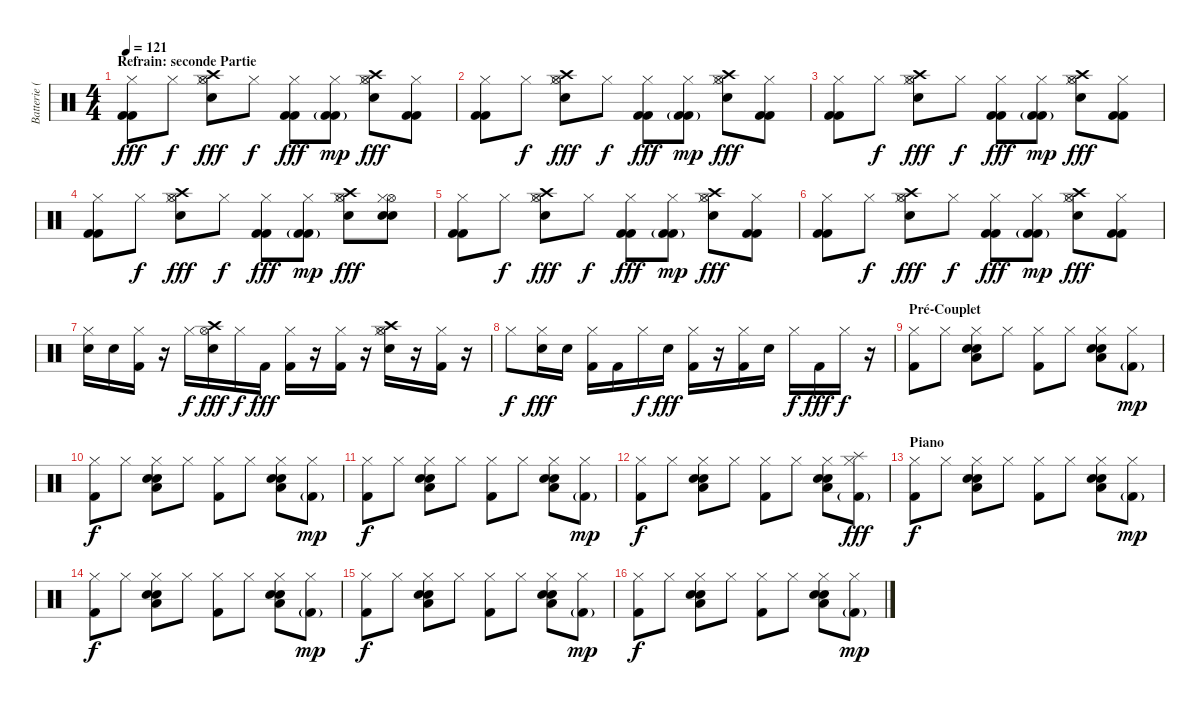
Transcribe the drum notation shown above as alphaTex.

\track ("Batterie (Dominic Howard)" "Batterie (") {instrument percussion}
\staff {score}
\articulation defaults
\ts (4 4)
\section ("" "Refrain: seconde Partie")
\tempo 121
\clef neutral
\ks c
("Kick (hit) 2" "Kick (hit) 2" "Hi-Hat (closed)").8{dy fff} "Hi-Hat (closed)".8{dy f} ("Electric Snare (hit)" "Crash high (hit)" "Hi-Hat (open)" "Hi-Hat (closed)").8{dy fff} "Hi-Hat (closed)".8{dy f} ("Kick (hit) 2" "Kick (hit) 2" "Hi-Hat (closed)").8{dy fff} ("Kick (hit) 2"{g} "Kick (hit) 2"{g} "Hi-Hat (closed)").8{dy mp} ("Electric Snare (hit)" "Crash high (hit)" "Hi-Hat (open)" "Hi-Hat (closed)").8{dy fff} ("Kick (hit) 2" "Kick (hit) 2" "Hi-Hat (closed)").8 |
("Kick (hit) 2" "Kick (hit) 2" "Hi-Hat (closed)").8 "Hi-Hat (closed)".8{dy f} ("Electric Snare (hit)" "Crash high (hit)" "Hi-Hat (open)" "Hi-Hat (closed)").8{dy fff} "Hi-Hat (closed)".8{dy f} ("Kick (hit) 2" "Kick (hit) 2" "Hi-Hat (closed)").8{dy fff} ("Kick (hit) 2"{g} "Kick (hit) 2"{g} "Hi-Hat (closed)").8{dy mp} ("Electric Snare (hit)" "Crash high (hit)" "Hi-Hat (open)" "Hi-Hat (closed)").8{dy fff} ("Kick (hit) 2" "Kick (hit) 2" "Hi-Hat (closed)").8 |
("Kick (hit) 2" "Kick (hit) 2" "Hi-Hat (closed)").8 "Hi-Hat (closed)".8{dy f} ("Electric Snare (hit)" "Crash high (hit)" "Hi-Hat (open)" "Hi-Hat (closed)").8{dy fff} "Hi-Hat (closed)".8{dy f} ("Kick (hit) 2" "Kick (hit) 2" "Hi-Hat (closed)").8{dy fff} ("Kick (hit) 2"{g} "Kick (hit) 2"{g} "Hi-Hat (closed)").8{dy mp} ("Electric Snare (hit)" "Crash high (hit)" "Hi-Hat (open)" "Hi-Hat (closed)").8{dy fff} ("Kick (hit) 2" "Kick (hit) 2" "Hi-Hat (closed)").8 |
("Kick (hit) 2" "Kick (hit) 2" "Hi-Hat (closed)").8 "Hi-Hat (closed)".8{dy f} ("Electric Snare (hit)" "Crash high (hit)" "Hi-Hat (open)" "Hi-Hat (closed)").8{dy fff} "Hi-Hat (closed)".8{dy f} ("Kick (hit) 2" "Kick (hit) 2" "Hi-Hat (closed)").8{dy fff} ("Kick (hit) 2"{g} "Kick (hit) 2"{g} "Hi-Hat (closed)").8{dy mp} ("Electric Snare (hit)" "Crash high (hit)" "Hi-Hat (open)" "Hi-Hat (closed)").8{dy fff} ("Electric Snare (hit)" "Electric Snare (hit)" "Hi-Hat (open)" "Hi-Hat (closed)").8 |
("Kick (hit) 2" "Kick (hit) 2" "Hi-Hat (closed)").8 "Hi-Hat (closed)".8{dy f} ("Electric Snare (hit)" "Crash high (hit)" "Hi-Hat (open)" "Hi-Hat (closed)").8{dy fff} "Hi-Hat (closed)".8{dy f} ("Kick (hit) 2" "Kick (hit) 2" "Hi-Hat (closed)").8{dy fff} ("Kick (hit) 2"{g} "Kick (hit) 2"{g} "Hi-Hat (closed)").8{dy mp} ("Electric Snare (hit)" "Crash high (hit)" "Hi-Hat (open)" "Hi-Hat (closed)").8{dy fff} ("Kick (hit) 2" "Kick (hit) 2" "Hi-Hat (closed)").8 |
("Kick (hit) 2" "Kick (hit) 2" "Hi-Hat (closed)").8 "Hi-Hat (closed)".8{dy f} ("Electric Snare (hit)" "Crash high (hit)" "Hi-Hat (open)" "Hi-Hat (closed)").8{dy fff} "Hi-Hat (closed)".8{dy f} ("Kick (hit) 2" "Kick (hit) 2" "Hi-Hat (closed)").8{dy fff} ("Kick (hit) 2"{g} "Kick (hit) 2"{g} "Hi-Hat (closed)").8{dy mp} ("Electric Snare (hit)" "Crash high (hit)" "Hi-Hat (open)" "Hi-Hat (closed)").8{dy fff} ("Kick (hit) 2" "Kick (hit) 2" "Hi-Hat (closed)").8 |
("Electric Snare (hit)" "Hi-Hat (closed)").16 "Electric Snare (hit)".16 ("Kick (hit) 2" "Hi-Hat (closed)").16 r.16 "Hi-Hat (closed)".16{dy f} ("Crash high (hit)" "Hi-Hat (open)" "Electric Snare (hit)").16{dy fff} "Hi-Hat (closed)".16{dy f} "Kick (hit) 2".16{dy fff} ("Kick (hit) 2" "Hi-Hat (closed)").16 r.16 ("Kick (hit) 2" "Hi-Hat (closed)").16 r.16 ("Hi-Hat (open)" "Crash high (hit)" "Electric Snare (hit)" "Hi-Hat (closed)").16 r.16 ("Kick (hit) 2" "Hi-Hat (closed)").16 r.16 |
"Hi-Hat (closed)".8{dy f} ("Electric Snare (hit)" "Hi-Hat (closed)").16{dy fff} "Electric Snare (hit)".16 ("Kick (hit) 2" "Hi-Hat (closed)").16 "Kick (hit) 2".16 "Hi-Hat (closed)".16{dy f} "Electric Snare (hit)".16{dy fff} ("Kick (hit) 2" "Hi-Hat (closed)").16 r.16 ("Kick (hit) 2" "Hi-Hat (closed)").16 "Electric Snare (hit)".16 "Hi-Hat (closed)".16{dy f} "Kick (hit) 2".16{dy fff} "Hi-Hat (closed)".16{dy f} r.16 |
\section ("" "Pré-Couplet")
("Kick (hit) 2" "Hi-Hat (closed)").8 "Hi-Hat (closed)".8 ("Electric Snare (hit)" "Low Floor Tom (hit)" "Hand Clap (hit)" "Hi-Hat (closed)").8 "Hi-Hat (closed)".8 ("Kick (hit) 2" "Hi-Hat (closed)").8 "Hi-Hat (closed)".8 ("Electric Snare (hit)" "Low Floor Tom (hit)" "Hand Clap (hit)" "Hi-Hat (closed)").8 ("Kick (hit) 2"{g} "Hi-Hat (closed)").8{dy mp} |
("Kick (hit) 2" "Hi-Hat (closed)").8{dy f} "Hi-Hat (closed)".8 ("Electric Snare (hit)" "Low Floor Tom (hit)" "Hand Clap (hit)" "Hi-Hat (closed)").8 "Hi-Hat (closed)".8 ("Kick (hit) 2" "Hi-Hat (closed)").8 "Hi-Hat (closed)".8 ("Electric Snare (hit)" "Low Floor Tom (hit)" "Hand Clap (hit)" "Hi-Hat (closed)").8 ("Kick (hit) 2"{g} "Hi-Hat (closed)").8{dy mp} |
("Kick (hit) 2" "Hi-Hat (closed)").8{dy f} "Hi-Hat (closed)".8 ("Electric Snare (hit)" "Low Floor Tom (hit)" "Hand Clap (hit)" "Hi-Hat (closed)").8 "Hi-Hat (closed)".8 ("Kick (hit) 2" "Hi-Hat (closed)").8 "Hi-Hat (closed)".8 ("Electric Snare (hit)" "Low Floor Tom (hit)" "Hand Clap (hit)" "Hi-Hat (closed)").8 ("Kick (hit) 2"{g} "Hi-Hat (closed)").8{dy mp} |
("Kick (hit) 2" "Hi-Hat (closed)").8{dy f} "Hi-Hat (closed)".8 ("Electric Snare (hit)" "Low Floor Tom (hit)" "Hand Clap (hit)" "Hi-Hat (closed)").8 "Hi-Hat (closed)".8 ("Kick (hit) 2" "Hi-Hat (closed)").8 "Hi-Hat (closed)".8 ("Electric Snare (hit)" "Low Floor Tom (hit)" "Hand Clap (hit)" "Hi-Hat (closed)").8 ("Kick (hit) 2"{g} "Splash (hit)" "Hi-Hat (closed)").8{dy fff} |
\section ("" "Piano")
("Kick (hit) 2" "Hi-Hat (closed)").8{dy f} "Hi-Hat (closed)".8 ("Electric Snare (hit)" "Low Floor Tom (hit)" "Hand Clap (hit)" "Hi-Hat (closed)").8 "Hi-Hat (closed)".8 ("Kick (hit) 2" "Hi-Hat (closed)").8 "Hi-Hat (closed)".8 ("Electric Snare (hit)" "Low Floor Tom (hit)" "Hand Clap (hit)" "Hi-Hat (closed)").8 ("Kick (hit) 2"{g} "Hi-Hat (closed)").8{dy mp} |
("Kick (hit) 2" "Hi-Hat (closed)").8{dy f} "Hi-Hat (closed)".8 ("Electric Snare (hit)" "Low Floor Tom (hit)" "Hand Clap (hit)" "Hi-Hat (closed)").8 "Hi-Hat (closed)".8 ("Kick (hit) 2" "Hi-Hat (closed)").8 "Hi-Hat (closed)".8 ("Electric Snare (hit)" "Low Floor Tom (hit)" "Hand Clap (hit)" "Hi-Hat (closed)").8 ("Kick (hit) 2"{g} "Hi-Hat (closed)").8{dy mp} |
("Kick (hit) 2" "Hi-Hat (closed)").8{dy f} "Hi-Hat (closed)".8 ("Electric Snare (hit)" "Low Floor Tom (hit)" "Hand Clap (hit)" "Hi-Hat (closed)").8 "Hi-Hat (closed)".8 ("Kick (hit) 2" "Hi-Hat (closed)").8 "Hi-Hat (closed)".8 ("Electric Snare (hit)" "Low Floor Tom (hit)" "Hand Clap (hit)" "Hi-Hat (closed)").8 ("Kick (hit) 2"{g} "Hi-Hat (closed)").8{dy mp} |
("Kick (hit) 2" "Hi-Hat (closed)").8{dy f} "Hi-Hat (closed)".8 ("Electric Snare (hit)" "Low Floor Tom (hit)" "Hand Clap (hit)" "Hi-Hat (closed)").8 "Hi-Hat (closed)".8 ("Kick (hit) 2" "Hi-Hat (closed)").8 "Hi-Hat (closed)".8 ("Electric Snare (hit)" "Low Floor Tom (hit)" "Hand Clap (hit)" "Hi-Hat (closed)").8 ("Kick (hit) 2"{g} "Hi-Hat (closed)").8{dy mp}
